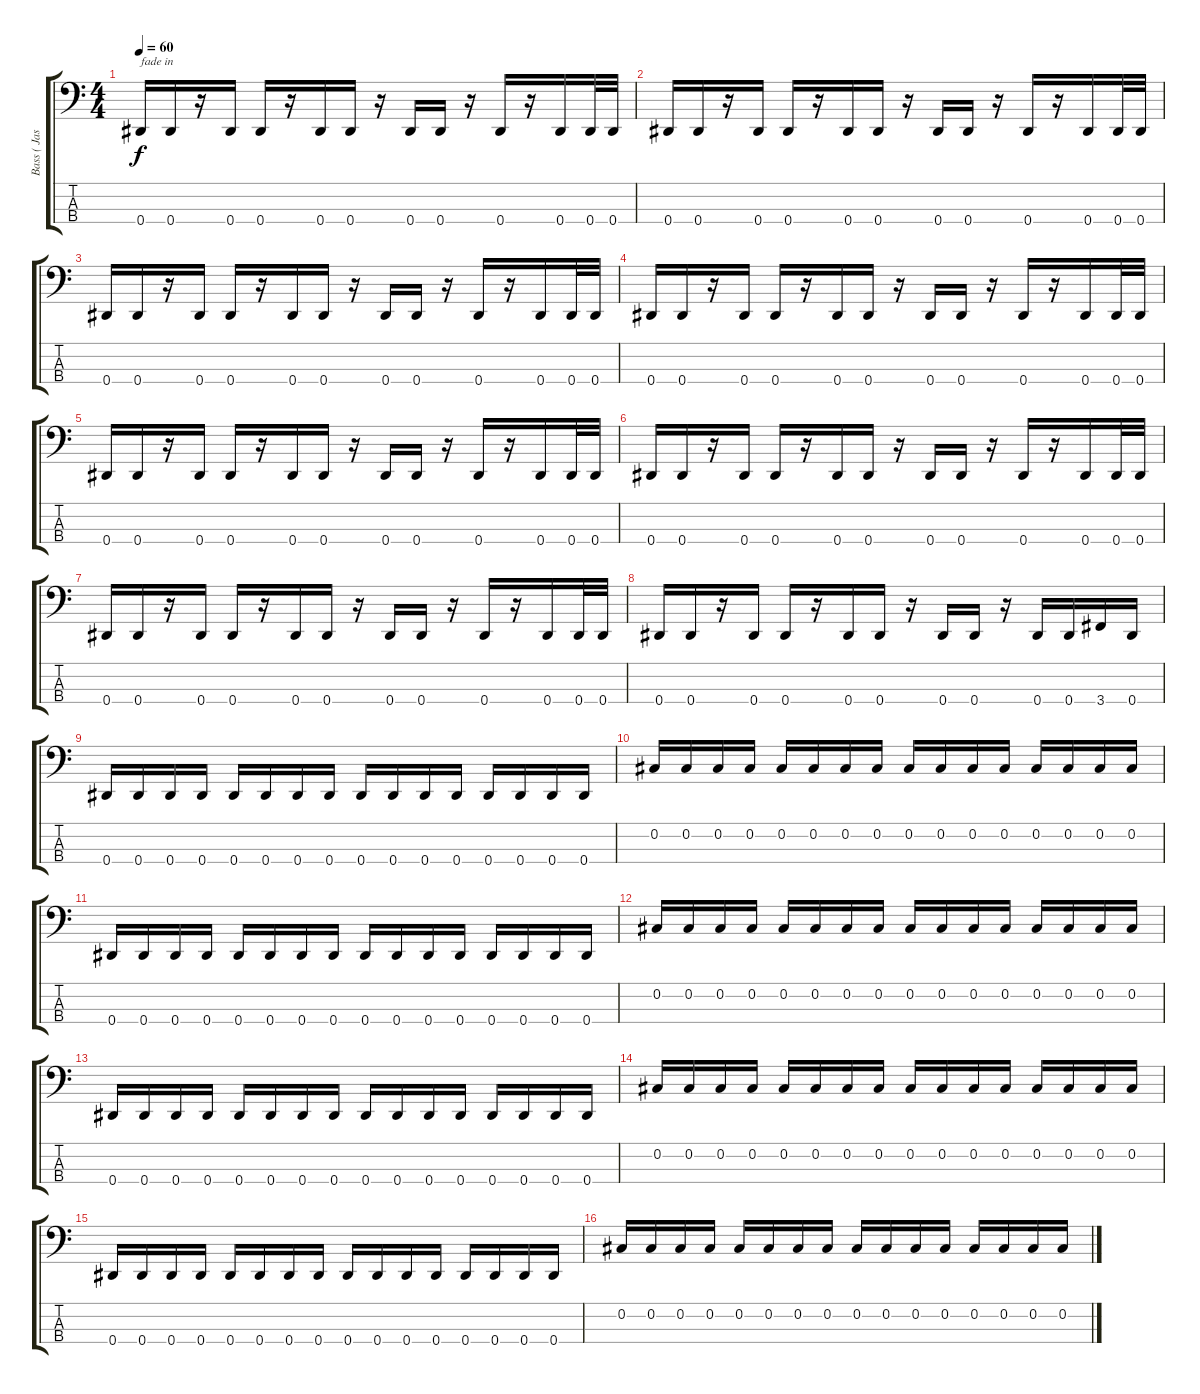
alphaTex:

\track ("Bass ( Jason )" "Bass ( Jas") {instrument electricbassfinger}
\staff {score tabs}
\tuning (Gb2 Db2 Ab1 Eb1) {hide}
\ts (4 4)
\tempo 60
\clef f4
\ks c
0.4.16{txt "fade in" dy f instrument electricbassfinger} 0.4.16 r.16 0.4.16 0.4.16 r.16 0.4.16 0.4.16 r.16 0.4.16 0.4.16 r.16 0.4.16 r.16 0.4.16 0.4.32 0.4.32 |
0.4.16 0.4.16 r.16 0.4.16 0.4.16 r.16 0.4.16 0.4.16 r.16 0.4.16 0.4.16 r.16 0.4.16 r.16 0.4.16 0.4.32 0.4.32 |
0.4.16 0.4.16 r.16 0.4.16 0.4.16 r.16 0.4.16 0.4.16 r.16 0.4.16 0.4.16 r.16 0.4.16 r.16 0.4.16 0.4.32 0.4.32 |
0.4.16 0.4.16 r.16 0.4.16 0.4.16 r.16 0.4.16 0.4.16 r.16 0.4.16 0.4.16 r.16 0.4.16 r.16 0.4.16 0.4.32 0.4.32 |
0.4.16 0.4.16 r.16 0.4.16 0.4.16 r.16 0.4.16 0.4.16 r.16 0.4.16 0.4.16 r.16 0.4.16 r.16 0.4.16 0.4.32 0.4.32 |
0.4.16 0.4.16 r.16 0.4.16 0.4.16 r.16 0.4.16 0.4.16 r.16 0.4.16 0.4.16 r.16 0.4.16 r.16 0.4.16 0.4.32 0.4.32 |
0.4.16 0.4.16 r.16 0.4.16 0.4.16 r.16 0.4.16 0.4.16 r.16 0.4.16 0.4.16 r.16 0.4.16 r.16 0.4.16 0.4.32 0.4.32 |
0.4.16 0.4.16 r.16 0.4.16 0.4.16 r.16 0.4.16 0.4.16 r.16 0.4.16 0.4.16 r.16 0.4.16 0.4.16 3.4.16 0.4.16 |
0.4.16 0.4.16 0.4.16 0.4.16 0.4.16 0.4.16 0.4.16 0.4.16 0.4.16 0.4.16 0.4.16 0.4.16 0.4.16 0.4.16 0.4.16 0.4.16 |
0.2.16 0.2.16 0.2.16 0.2.16 0.2.16 0.2.16 0.2.16 0.2.16 0.2.16 0.2.16 0.2.16 0.2.16 0.2.16 0.2.16 0.2.16 0.2.16 |
0.4.16 0.4.16 0.4.16 0.4.16 0.4.16 0.4.16 0.4.16 0.4.16 0.4.16 0.4.16 0.4.16 0.4.16 0.4.16 0.4.16 0.4.16 0.4.16 |
0.2.16 0.2.16 0.2.16 0.2.16 0.2.16 0.2.16 0.2.16 0.2.16 0.2.16 0.2.16 0.2.16 0.2.16 0.2.16 0.2.16 0.2.16 0.2.16 |
0.4.16 0.4.16 0.4.16 0.4.16 0.4.16 0.4.16 0.4.16 0.4.16 0.4.16 0.4.16 0.4.16 0.4.16 0.4.16 0.4.16 0.4.16 0.4.16 |
0.2.16 0.2.16 0.2.16 0.2.16 0.2.16 0.2.16 0.2.16 0.2.16 0.2.16 0.2.16 0.2.16 0.2.16 0.2.16 0.2.16 0.2.16 0.2.16 |
0.4.16 0.4.16 0.4.16 0.4.16 0.4.16 0.4.16 0.4.16 0.4.16 0.4.16 0.4.16 0.4.16 0.4.16 0.4.16 0.4.16 0.4.16 0.4.16 |
0.2.16 0.2.16 0.2.16 0.2.16 0.2.16 0.2.16 0.2.16 0.2.16 0.2.16 0.2.16 0.2.16 0.2.16 0.2.16 0.2.16 0.2.16 0.2.16
